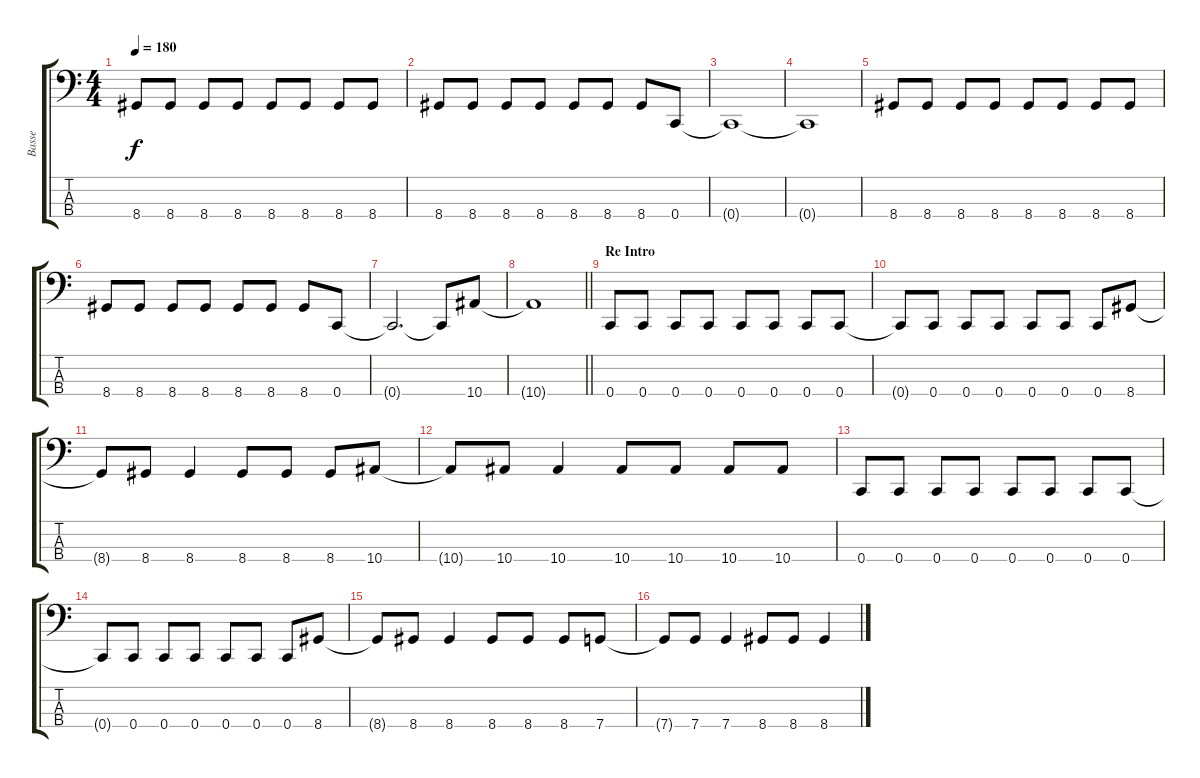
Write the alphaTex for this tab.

\track ("Basse" "Basse") {instrument electricbasspick}
\staff {score tabs}
\tuning (F2 C2 G1 C1) {hide}
\ts (4 4)
\tempo 180
\clef f4
\ks c
8.4.8{dy f} 8.4.8 8.4.8 8.4.8 8.4.8 8.4.8 8.4.8 8.4.8 |
8.4.8 8.4.8 8.4.8 8.4.8 8.4.8 8.4.8 8.4.8 0.4.8 |
0.4{t}.1 |
0.4{t}.1 |
8.4.8 8.4.8 8.4.8 8.4.8 8.4.8 8.4.8 8.4.8 8.4.8 |
8.4.8 8.4.8 8.4.8 8.4.8 8.4.8 8.4.8 8.4.8 0.4.8 |
0.4{t}.2{d} 0.4{t}.8 10.4.8 |
\barLineRight lightlight
10.4{t}.1 |
\section ("" "Re Intro")
0.4.8 0.4.8 0.4.8 0.4.8 0.4.8 0.4.8 0.4.8 0.4.8 |
0.4{t}.8 0.4.8 0.4.8 0.4.8 0.4.8 0.4.8 0.4.8 8.4.8 |
8.4{t}.8 8.4.8 8.4.4 8.4.8 8.4.8 8.4.8 10.4.8 |
10.4{t}.8 10.4.8 10.4.4 10.4.8 10.4.8 10.4.8 10.4.8 |
0.4.8 0.4.8 0.4.8 0.4.8 0.4.8 0.4.8 0.4.8 0.4.8 |
0.4{t}.8 0.4.8 0.4.8 0.4.8 0.4.8 0.4.8 0.4.8 8.4.8 |
8.4{t}.8 8.4.8 8.4.4 8.4.8 8.4.8 8.4.8 7.4.8 |
7.4{t}.8 7.4.8 7.4.4 8.4.8 8.4.8 8.4.4
